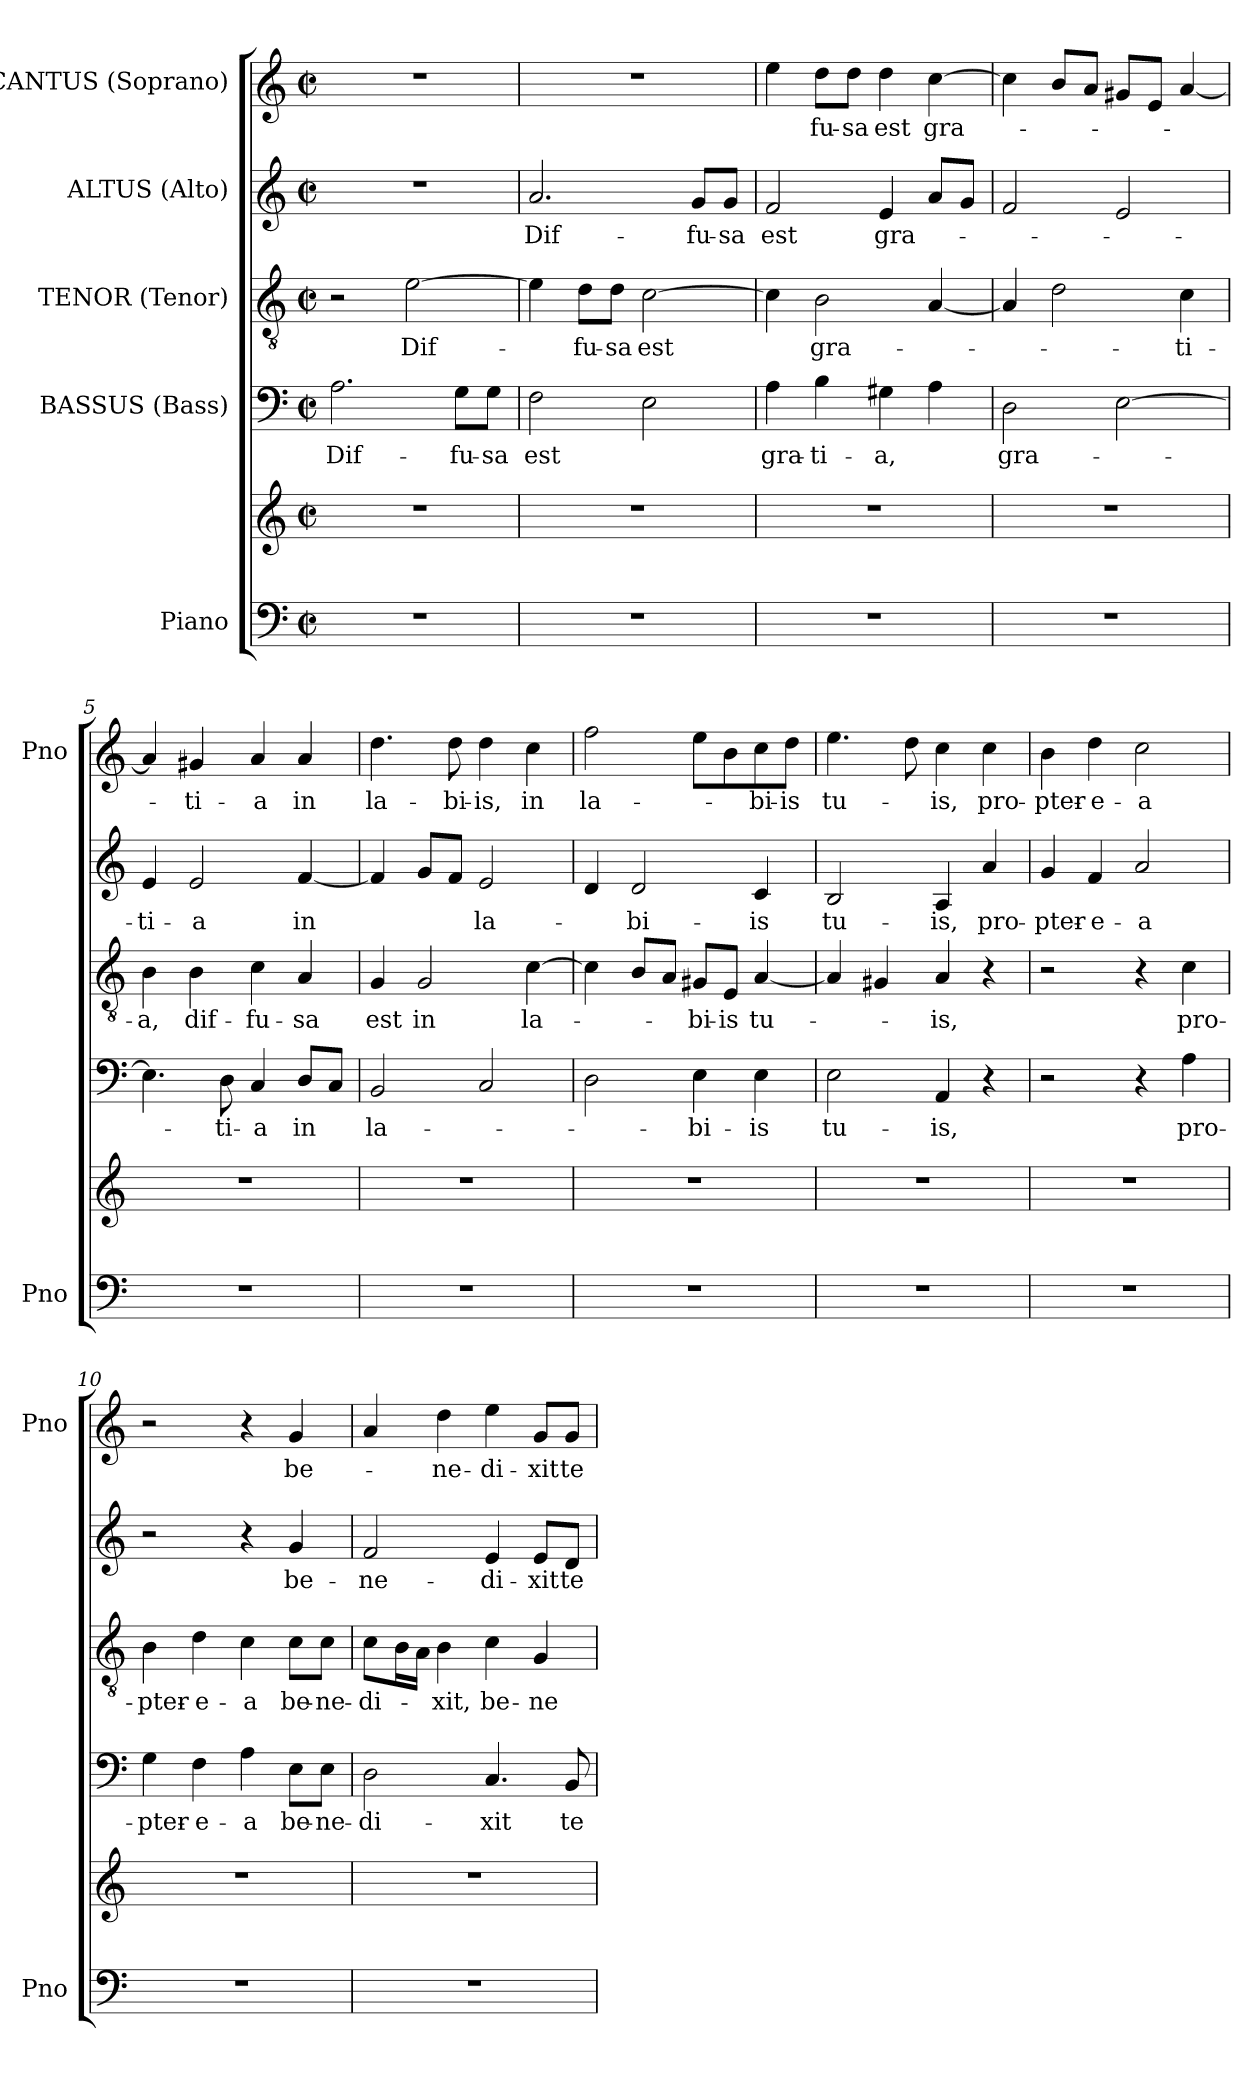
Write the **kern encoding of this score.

**kern	**kern	**kern	**text	**text	**kern	**text	**text	**kern	**text	**text	**kern	**text	**text
*part5	*part5	*part4	*part4	*part4	*part3	*part3	*part3	*part2	*part2	*part2	*part1	*part1	*part1
*staff6	*staff5	*staff4	*staff4	*staff4	*staff3	*staff3	*staff3	*staff2	*staff2	*staff2	*staff1	*staff1	*staff1
*I"Piano	*	*I"BASSUS (Bass)	*	*	*I"TENOR (Tenor)	*	*	*I"ALTUS (Alto)	*	*	*I"CANTUS (Soprano)	*	*
*I'Pno	*	*	*	*	*	*	*	*	*	*	*I'Pno	*	*
*clefF4	*clefG2	*clefF4	*	*	*clefGv2	*	*	*clefG2	*	*	*clefG2	*	*
*k[]	*k[]	*k[]	*	*	*k[]	*	*	*k[]	*	*	*k[]	*	*
*C:	*C:	*C:	*	*	*C:	*	*	*C:	*	*	*C:	*	*
*M2/2	*M2/2	*M2/2	*	*	*M2/2	*	*	*M2/2	*	*	*M2/2	*	*
*met(c|)	*met(c|)	*met(c|)	*	*	*met(c|)	*	*	*met(c|)	*	*	*met(c|)	*	*
=1	=1	=1	=1	=1	=1	=1	=1	=1	=1	=1	=1	=1	=1
1r	1r	2.A\	Dif-	.	2r	.	.	1r	.	.	1r	.	.
.	.	.	.	.	[2e\	Dif-	.	.	.	.	.	.	.
.	.	8G\L	-fu-	.	.	.	.	.	.	.	.	.	.
.	.	8G\J	-sa	.	.	.	.	.	.	.	.	.	.
=2	=2	=2	=2	=2	=2	=2	=2	=2	=2	=2	=2	=2	=2
1r	1r	2F\	est	.	4e\]	.	.	2.a/	Dif-	.	1r	.	.
.	.	.	.	.	8d\L	-fu-	.	.	.	.	.	.	.
.	.	.	.	.	8d\J	-sa	.	.	.	.	.	.	.
.	.	2E\	.	.	[2c\	est	.	.	.	.	.	.	.
.	.	.	.	.	.	.	.	8g/L	-fu-	.	.	.	.
.	.	.	.	.	.	.	.	8g/J	-sa	.	.	.	.
=3	=3	=3	=3	=3	=3	=3	=3	=3	=3	=3	=3	=3	=3
1r	1r	4A\	gra-	.	4c\]	.	.	2f/	est	.	4ee\	.	.
.	.	4B\	-ti-	.	2B\	gra-	.	.	.	.	8dd\L	fu-	.
.	.	.	.	.	.	.	.	.	.	.	8dd\J	-sa	.
.	.	4G#X\	-a,	.	.	.	.	4e/	gra-	.	4dd\	est	.
.	.	4A\	.	.	[4A/	.	.	8a/L	.	.	[4cc\	gra-	.
.	.	.	.	.	.	.	.	8g/J	.	.	.	.	.
=4	=4	=4	=4	=4	=4	=4	=4	=4	=4	=4	=4	=4	=4
1r	1r	2D\	gra-	.	4A/]	.	.	2f/	.	.	4cc\]	.	.
.	.	.	.	.	2d\	.	.	.	.	.	8b/L	.	.
.	.	.	.	.	.	.	.	.	.	.	8a/J	.	.
.	.	[2E\	.	.	.	.	.	2e/	.	.	8g#X/L	.	.
.	.	.	.	.	.	.	.	.	.	.	8e/J	.	.
.	.	.	.	.	4c\	-ti-	.	.	.	.	[4a/	.	.
=5	=5	=5	=5	=5	=5	=5	=5	=5	=5	=5	=5	=5	=5
1r	1r	4.E\]	.	.	4B\	-a,	.	4e/	-ti-	.	4a/]	.	.
.	.	.	.	.	4B\	dif-	.	2e/	-a	.	4g#X/	-ti-	.
.	.	8D\	-ti-	.	.	.	.	.	.	.	.	.	.
.	.	4C/	-a	.	4c\	-fu-	.	.	.	.	4a/	-a	.
.	.	8D/L	in	.	4A/	-sa	.	[4f/	in	.	4a/	in	.
.	.	8C/J	.	.	.	.	.	.	.	.	.	.	.
!!LO:LB:g=z
=6	=6	=6	=6	=6	=6	=6	=6	=6	=6	=6	=6	=6	=6
1r	1r	2BB/	la-	.	4G/	est	.	4f/]	.	.	4.dd\	la-	.
.	.	.	.	.	2G/	in	.	8g/L	.	.	.	.	.
.	.	.	.	.	.	.	.	8f/J	.	.	8dd\	-bi-	.
.	.	2C/	.	.	.	.	.	2e/	la-	.	4dd\	-is,	.
.	.	.	.	.	[4c\	la-	.	.	.	.	4cc\	in	.
=7	=7	=7	=7	=7	=7	=7	=7	=7	=7	=7	=7	=7	=7
1r	1r	2D\	.	.	4c\]	.	.	4d/	.	.	2ff\	la-	.
.	.	.	.	.	8B/L	.	.	2d/	-bi-	.	.	.	.
.	.	.	.	.	8A/J	.	.	.	.	.	.	.	.
.	.	4E\	-bi-	.	8G#X/L	-bi-	.	.	.	.	8ee\L	.	.
.	.	.	.	.	8E/J	-is	.	.	.	.	8b\	.	.
.	.	4E\	-is	.	[4A/	tu-	.	4c/	-is	.	8cc\	-bi-	.
.	.	.	.	.	.	.	.	.	.	.	8dd\J	-is	.
=8	=8	=8	=8	=8	=8	=8	=8	=8	=8	=8	=8	=8	=8
1r	1r	2E\	tu-	.	4A/]	.	.	2B/	tu-	.	4.ee\	tu-	.
.	.	.	.	.	4G#X/	.	.	.	.	.	.	.	.
.	.	.	.	.	.	.	.	.	.	.	8dd\	.	.
.	.	4AA/	-is,	.	4A/	-is,	.	4A/	-is,	.	4cc\	-is,	.
.	.	4r	.	.	4r	.	.	4a/	pro-	.	4cc\	pro-	.
=9	=9	=9	=9	=9	=9	=9	=9	=9	=9	=9	=9	=9	=9
1r	1r	2r	.	.	2r	.	.	4g/	-pter-	.	4b\	-pter-	.
.	.	.	.	.	.	.	.	4f/	-e-	.	4dd\	-e-	.
.	.	4r	.	.	4r	.	.	2a/	-a	.	2cc\	-a	.
.	.	4A\	pro-	.	4c\	pro-	.	.	.	.	.	.	.
=10	=10	=10	=10	=10	=10	=10	=10	=10	=10	=10	=10	=10	=10
1r	1r	4G\	-pter-	.	4B\	-pter-	.	2r	.	.	2r	.	.
.	.	4F\	-e-	.	4d\	-e-	.	.	.	.	.	.	.
.	.	4A\	-a	.	4c\	-a	.	4r	.	.	4r	.	.
.	.	8E\L	be-	.	8c\L	be-	.	4g/	be-	.	4g/	be-	.
.	.	8E\J	-ne-	.	8c\J	-ne-	.	.	.	.	.	.	.
!!LO:LB:g=z
=11	=11	=11	=11	=11	=11	=11	=11	=11	=11	=11	=11	=11	=11
1r	1r	2D\	-di-	­	8c\L	-di-	­	2f/	-ne-	­	4a/	.	­
.	.	.	.	.	16B\L	.	.	.	.	.	.	.	.
.	.	.	.	.	16A\JJ	.	.	.	.	.	.	.	.
.	.	.	.	.	4B\	-xit,	.	.	.	.	4dd\	-ne-	.
.	.	4.C/	-xit	.	4c\	be-	.	4e/	-di-	.	4ee\	-di-	.
.	.	.	.	.	4G/	-ne-	.	8e/L	-xit	.	8g/L	-xit	.
.	.	8BB/	te	.	.	.	.	8d/J	te	.	8g/J	te	.
=	=	=	=	=	=	=	=	=	=	=	=	=	=
*-	*-	*-	*-	*-	*-	*-	*-	*-	*-	*-	*-	*-	*-
